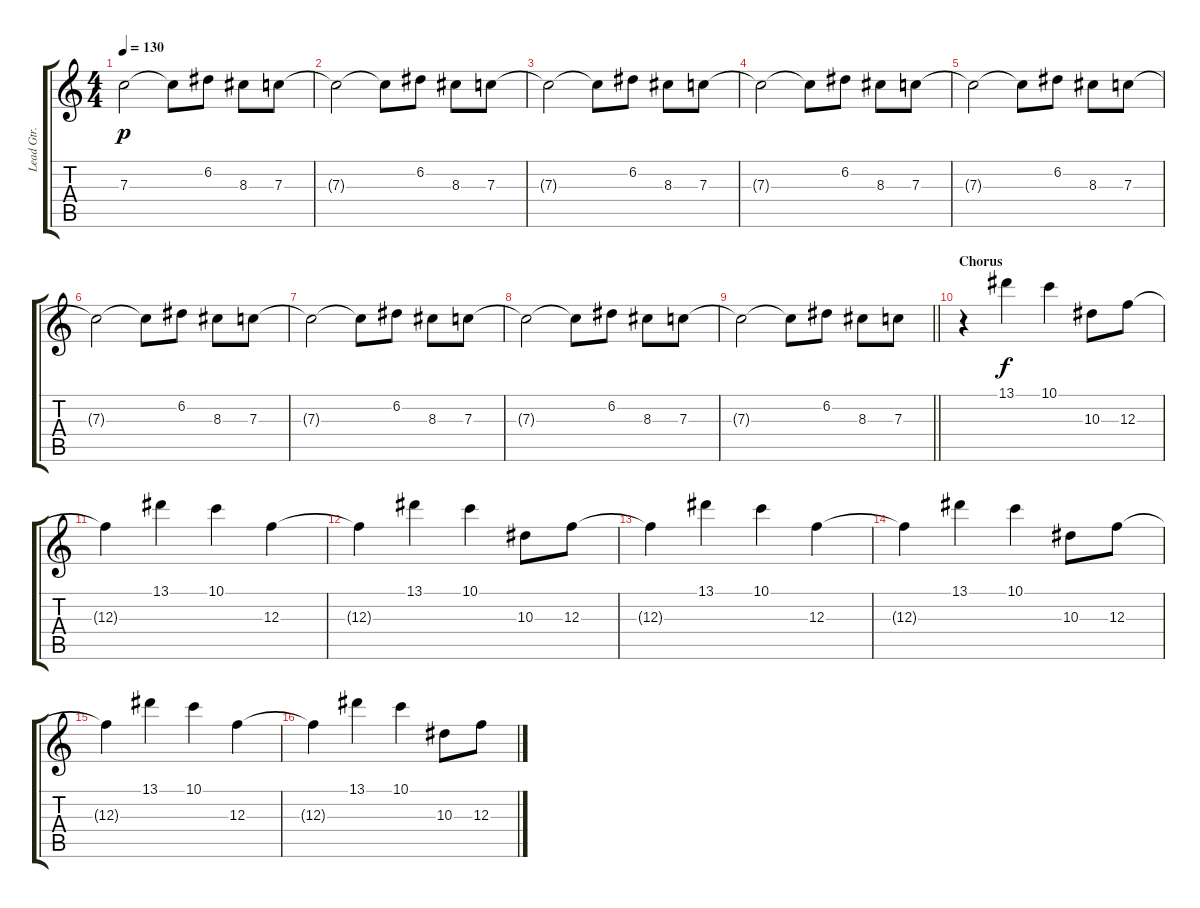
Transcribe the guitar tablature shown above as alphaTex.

\track ("Lead Gtr." "Lead Gtr.") {instrument distortionguitar}
\staff {score tabs}
\tuning (D4 A3 F3 C3 G2 C2) {hide}
\ts (4 4)
\tempo 130
\clef g2
\ks c
7.3{t}.2{dy p} 7.3{t}.8 6.2.8 8.3.8 7.3.8 |
7.3{t}.2 7.3{t}.8 6.2.8 8.3.8 7.3.8 |
7.3{t}.2 7.3{t}.8 6.2.8 8.3.8 7.3.8 |
7.3{t}.2 7.3{t}.8 6.2.8 8.3.8 7.3.8 |
7.3{t}.2 7.3{t}.8 6.2.8 8.3.8 7.3.8 |
7.3{t}.2 7.3{t}.8 6.2.8 8.3.8 7.3.8 |
7.3{t}.2 7.3{t}.8 6.2.8 8.3.8 7.3.8 |
7.3{t}.2 7.3{t}.8 6.2.8 8.3.8 7.3.8 |
\barLineRight lightlight
7.3{t}.2 7.3{t}.8 6.2.8 8.3.8 7.3.8 |
\section ("" "Chorus")
r.4 13.1.4{dy f} 10.1.4 10.3.8 12.3.8 |
12.3{t}.4 13.1.4 10.1.4 12.3.4 |
12.3{t}.4 13.1.4 10.1.4 10.3.8 12.3.8 |
12.3{t}.4 13.1.4 10.1.4 12.3.4 |
12.3{t}.4 13.1.4 10.1.4 10.3.8 12.3.8 |
12.3{t}.4 13.1.4 10.1.4 12.3.4 |
12.3{t}.4 13.1.4 10.1.4 10.3.8 12.3.8
